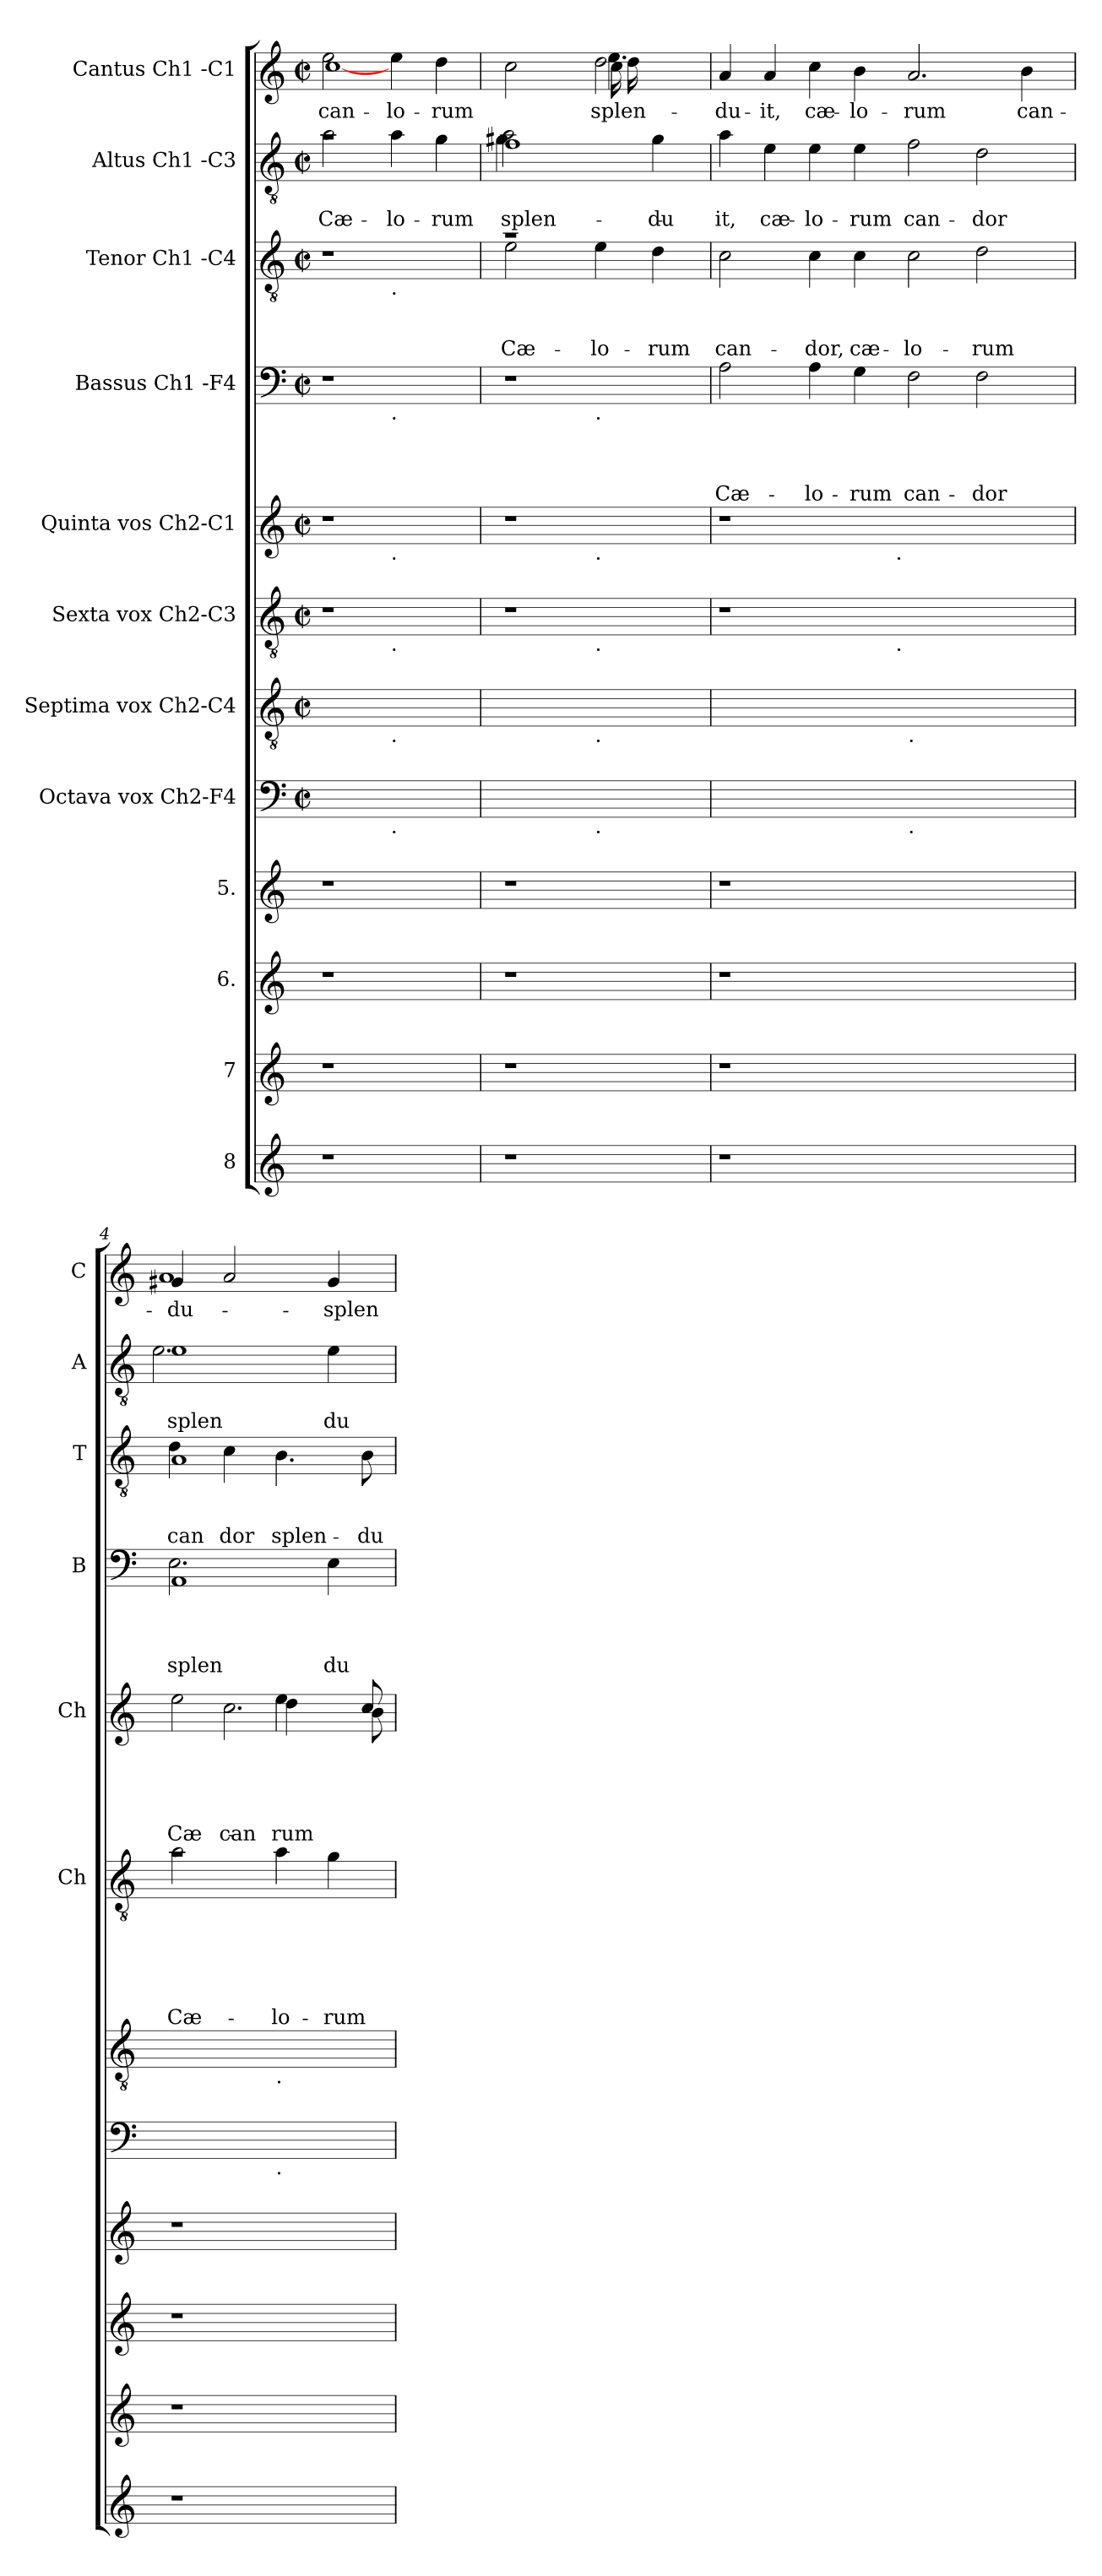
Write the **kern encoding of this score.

**kern	**kern	**kern	**kern	**kern	**kern	**kern	**text	**text	**text	**text	**text	**text	**kern	**text	**text	**text	**text	**text	**kern	**text	**text	**text	**text	**kern	**text	**text	**text	**kern	**text	**text	**kern	**text
*part12	*part11	*part10	*part9	*part8	*part7	*part6	*part6	*part6	*part6	*part6	*part6	*part6	*part5	*part5	*part5	*part5	*part5	*part5	*part4	*part4	*part4	*part4	*part4	*part3	*part3	*part3	*part3	*part2	*part2	*part2	*part1	*part1
*staff12	*staff11	*staff10	*staff9	*staff8	*staff7	*staff6	*staff6	*staff6	*staff6	*staff6	*staff6	*staff6	*staff5	*staff5	*staff5	*staff5	*staff5	*staff5	*staff4	*staff4	*staff4	*staff4	*staff4	*staff3	*staff3	*staff3	*staff3	*staff2	*staff2	*staff2	*staff1	*staff1
*I"8	*I"7	*I"6.	*I"5.	*I"Octava vox Ch2-F4	*I"Septima vox Ch2-C4	*I"Sexta vox Ch2-C3	*	*	*	*	*	*	*I"Quinta vos Ch2-C1	*	*	*	*	*	*I"Bassus Ch1 -F4	*	*	*	*	*I"Tenor Ch1 -C4	*	*	*	*I"Altus Ch1 -C3	*	*	*I"Cantus Ch1 -C1	*
*	*	*	*	*	*	*I'Ch	*	*	*	*	*	*	*I'Ch	*	*	*	*	*	*I'B	*	*	*	*	*I'T	*	*	*	*I'A	*	*	*I'C	*
*clefG2	*clefG2	*clefG2	*clefG2	*clefF4	*clefGv2	*clefGv2	*	*	*	*	*	*	*clefG2	*	*	*	*	*	*clefF4	*	*	*	*	*clefGv2	*	*	*	*clefGv2	*	*	*clefG2	*
*k[]	*k[]	*k[]	*k[]	*k[]	*k[]	*k[]	*	*	*	*	*	*	*k[]	*	*	*	*	*	*k[]	*	*	*	*	*k[]	*	*	*	*k[]	*	*	*k[]	*
*C:	*C:	*C:	*C:	*C:	*C:	*C:	*	*	*	*	*	*	*C:	*	*	*	*	*	*C:	*	*	*	*	*C:	*	*	*	*C:	*	*	*C:	*
*	*	*	*	*M2/2	*M2/2	*M2/2	*	*	*	*	*	*	*M2/2	*	*	*	*	*	*M2/2	*	*	*	*	*M2/2	*	*	*	*M2/2	*	*	*M2/2	*
*	*	*	*	*met(c|)	*met(c|)	*met(c|)	*	*	*	*	*	*	*met(c|)	*	*	*	*	*	*met(c|)	*	*	*	*	*met(c|)	*	*	*	*met(c|)	*	*	*met(c|)	*
=1	=1	=1	=1	=1	=1	=1	=1	=1	=1	=1	=1	=1	=1	=1	=1	=1	=1	=1	=1	=1	=1	=1	=1	=1	=1	=1	=1	=1	=1	=1	=1	=1
*	*	*	*	*	*	*	*	*	*	*	*	*	*	*	*	*	*	*	*	*	*	*	*	*	*	*	*	*^	*	*	*	*
!	!	!	!	!	!	!	!	!	!	!	!	!	!	!	!	!	!	!	!	!	!	!	!	!	!	!	!	!	!	!	!LO:LY:b	!	!LO:LY:b
*	*	*	*	*	*	*	*	*	*	*	*	*	*	*	*	*	*	*	*	*	*	*	*	*	*	*	*	*	*	*	*	*^	*
!	!	!	!	!	!	!	!	!	!	!	!	!	!	!	!	!	!	!	!	!	!	!	!	!	!	!	!	!	!	!	!	!	!	!LO:LY:b
*	*	*	*	*	*	*^	*	*	*	*	*	*	*^	*	*	*	*	*	*^	*	*	*	*	*^	*	*	*	*	*	*	*	*	*	*
1r	1r	1r	1r	2ryy	2ryy	1r	2ryy	.	.	.	.	.	.	1r	2ryy	.	.	.	.	.	1r	2ryy	.	.	.	.	1r	2ryy	.	.	.	1ra	2a\	.	Cæ-	2ee\	[>1cc	can-
!	!	!	!	!	!	!	!	!	!	!	!	!	!	!	!	!	!	!	!	!	!	!	!	!	!	!	!	!LO:TX:b:t=.	!	!	!	!	!	!	!	!	!	!
!	!	!	!	!	!	!	!	!	!	!	!	!	!	!	!	!	!	!	!	!	!	!LO:TX:b:t=.	!	!	!	!	!	!	!	!	!	!	!	!	!	!	!	!
!	!	!	!	!	!	!	!	!	!	!	!	!	!	!	!LO:TX:b:t=.	!	!	!	!	!	!	!	!	!	!	!	!	!	!	!	!	!	!	!	!	!	!	!
!	!	!	!	!	!	!	!LO:TX:b:t=.	!	!	!	!	!	!	!	!	!	!	!	!	!	!	!	!	!	!	!	!	!	!	!	!	!	!	!	!	!	!	!
!	!	!	!	!	!LO:TX:b:t=.	!	!	!	!	!	!	!	!	!	!	!	!	!	!	!	!	!	!	!	!	!	!	!	!	!	!	!	!	!	!	!	!	!
!	!	!	!	!LO:TX:b:t=.	!	!	!	!	!	!	!	!	!	!	!	!	!	!	!	!	!	!	!	!	!	!	!	!	!	!	!	!	!	!	!	!	!	!
!	!	!	!	!	!	!	!	!	!	!	!	!	!	!	!	!	!	!	!	!	!	!	!	!	!	!	!	!	!	!	!	!	!	!	!LO:LY:b	!	!	!LO:LY:b
.	.	.	.	2ryy	2ryy	.	2ryy	.	.	.	.	.	.	.	2ryy	.	.	.	.	.	.	2ryy	.	.	.	.	.	2ryy	.	.	.	.	4a\	.	-lo-	4ee\	.	-lo-
!	!	!	!	!	!	!	!	!	!	!	!	!	!	!	!	!	!	!	!	!	!	!	!	!	!	!	!	!	!	!	!	!	!	!	!LO:LY:b:rj	!	!	!LO:LY:b:rj
.	.	.	.	.	.	.	.	.	.	.	.	.	.	.	.	.	.	.	.	.	.	.	.	.	.	.	.	.	.	.	.	.	4g\	.	-rum	4dd\	.	-rum
*	*	*	*	*	*	*	*	*	*	*	*	*	*	*	*	*	*	*	*	*	*	*	*	*	*	*	*	*	*	*	*	*	*	*	*	*v	*v	*
=2	=2	=2	=2	=2	=2	=2	=2	=2	=2	=2	=2	=2	=2	=2	=2	=2	=2	=2	=2	=2	=2	=2	=2	=2	=2	=2	=2	=2	=2	=2	=2	=2	=2	=2	=2	=2	=2
!	!	!	!	!	!	!	!	!	!	!	!	!	!	!	!	!	!	!	!	!	!	!	!	!	!	!	!	!	!	!	!LO:LY:b	!	!	!	!LO:LY:b	!	!
!	!	!	!	!	!	!	!	!	!	!	!	!	!	!	!	!	!	!	!	!	!	!	!	!	!	!	!	!	!	!	!	!	!	!	!LO:LY:b	!	!
*	*	*	*	*	*	*	*	*	*	*	*	*	*	*	*	*	*	*	*	*	*	*	*	*	*	*	*	*	*	*	*	*	*^	*	*	*	*
!	!	!	!	!	!	!	!	!	!	!	!	!	!	!	!	!	!	!	!	!	!	!	!	!	!	!	!	!	!	!	!	!	!	!	!	!LO:LY:b	!	!
*	*	*	*	*	*	*	*	*	*	*	*	*	*	*	*	*	*	*	*	*	*	*	*	*	*	*	*	*	*	*	*	*	*	*	*	*	*^	*
*	*	*	*	*	*	*	*	*	*	*	*	*	*	*	*	*	*	*	*	*	*	*	*	*	*	*	*	*	*	*	*	*	*	*	*	*	*	*^	*
*	*	*	*	*	*	*	*	*	*	*	*	*	*	*	*	*	*	*	*	*	*	*	*	*	*	*	*	*	*	*	*	*	*	*	*	*	*	*	*^	*
1r	1r	1r	1r	2ryy	2ryy	1r	2ryy	.	.	.	.	.	.	1r	2ryy	.	.	.	.	.	1r	2ryy	.	.	.	.	1ra	2e\	.	.	Cæ-	1f	4g#X\	2a\	.	splen-	2cc\	2ryy	2ryy	2ryy	.
.	.	.	.	.	.	.	.	.	.	.	.	.	.	.	.	.	.	.	.	.	.	.	.	.	.	.	.	.	.	.	.	.	2.ryy	.	.	.	.	.	.	.	.
!	!	!	!	!	!	!	!	!	!	!	!	!	!	!	!	!	!	!	!	!	!	!LO:TX:b:t=.	!	!	!	!	!	!	!	!	!	!	!	!	!	!	!	!	!	!	!
!	!	!	!	!	!	!	!	!	!	!	!	!	!	!	!LO:TX:b:t=.	!	!	!	!	!	!	!	!	!	!	!	!	!	!	!	!	!	!	!	!	!	!	!	!	!	!
!	!	!	!	!	!	!	!LO:TX:b:t=.	!	!	!	!	!	!	!	!	!	!	!	!	!	!	!	!	!	!	!	!	!	!	!	!	!	!	!	!	!	!	!	!	!	!
!	!	!	!	!	!LO:TX:b:t=.	!	!	!	!	!	!	!	!	!	!	!	!	!	!	!	!	!	!	!	!	!	!	!	!	!	!	!	!	!	!	!	!	!	!	!	!
!	!	!	!	!LO:TX:b:t=.	!	!	!	!	!	!	!	!	!	!	!	!	!	!	!	!	!	!	!	!	!	!	!	!	!	!	!	!	!	!	!	!	!	!	!	!	!
!	!	!	!	!	!	!	!	!	!	!	!	!	!	!	!	!	!	!	!	!	!	!	!	!	!	!	!	!	!	!	!LO:LY:b	!	!	!	!	!	!	!	!	!	!LO:LY:b
!	!	!	!	!	!	!	!	!	!	!	!	!	!	!	!	!	!	!	!	!	!	!	!	!	!	!	!	!	!	!	!	!	!	!	!	!	!	!	!	!	!LO:LY:b
.	.	.	.	2ryy	2ryy	.	2ryy	.	.	.	.	.	.	.	2ryy	.	.	.	.	.	.	2ryy	.	.	.	.	.	4e\	.	.	-lo-	.	.	4ryy	.	.	2dd\	4.ee\	16dd\	16cc\	splen-
.	.	.	.	.	.	.	.	.	.	.	.	.	.	.	.	.	.	.	.	.	.	.	.	.	.	.	.	.	.	.	.	.	.	.	.	.	.	.	4..ryy	4..ryy	.
!	!	!	!	!	!	!	!	!	!	!	!	!	!	!	!	!	!	!	!	!	!	!	!	!	!	!	!	!	!	!	!LO:LY:b	!	!	!	!	!LO:LY:b	!	!	!	!	!
.	.	.	.	.	.	.	.	.	.	.	.	.	.	.	.	.	.	.	.	.	.	.	.	.	.	.	.	4d\	.	.	-rum	.	.	4g#\	.	-du-	.	.	.	.	.
.	.	.	.	.	.	.	.	.	.	.	.	.	.	.	.	.	.	.	.	.	.	.	.	.	.	.	.	.	.	.	.	.	.	.	.	.	.	8ryy	.	.	.
*	*	*	*	*	*	*	*	*	*	*	*	*	*	*	*	*	*	*	*	*	*	*	*	*	*	*	*v	*v	*	*	*	*	*	*	*	*	*	*v	*v	*v	*
*	*	*	*	*	*	*	*	*	*	*	*	*	*	*	*	*	*	*	*	*	*	*	*	*	*	*	*	*	*	*	*v	*v	*v	*	*	*	*	*
=3	=3	=3	=3	=3	=3	=3	=3	=3	=3	=3	=3	=3	=3	=3	=3	=3	=3	=3	=3	=3	=3	=3	=3	=3	=3	=3	=3	=3	=3	=3	=3	=3	=3	=3	=3	=3
!	!	!	!	!	!	!	!	!	!	!	!	!	!	!	!	!	!	!	!	!	!	!	!	!	!	!LO:LY:b	!	!	!	!LO:LY:b	!	!	!LO:LY:b	!	!	!LO:LY:b
*	*	*	*	*	*	*	*	*	*	*	*	*	*	*	*	*	*	*	*	*	*v	*v	*	*	*	*	*	*	*	*	*	*	*	*v	*v	*
1r	1r	1r	1r	1ryy	1ryy	1r	2ryy	.	.	.	.	.	.	1r	2ryy	.	.	.	.	.	2A\	.	.	.	Cæ-	2c\	.	.	can-	4a\	.	-it,	4a/	-du-
!	!	!	!	!	!	!	!	!	!	!	!	!	!	!	!	!	!	!	!	!	!	!	!	!	!	!	!	!	!	!	!	!LO:LY:b	!	!LO:LY:b
.	.	.	.	.	.	.	.	.	.	.	.	.	.	.	.	.	.	.	.	.	.	.	.	.	.	.	.	.	.	4e\	.	cæ-	4a/	-it,
!	!	!	!	!	!	!	!	!	!	!	!	!	!	!	!	!	!	!	!	!	!	!	!	!	!LO:LY:b	!	!	!	!LO:LY:b	!	!	!LO:LY:b	!	!LO:LY:b
.	.	.	.	.	.	.	4...ryy	.	.	.	.	.	.	.	4...ryy	.	.	.	.	.	4A\	.	.	.	-lo-	4c\	.	.	-dor,	4e\	.	-lo-	4cc\	cæ-
!	!	!	!	!	!	!	!	!	!	!	!	!	!	!	!	!	!	!	!	!	!	!	!	!	!LO:LY:b	!	!	!	!LO:LY:b	!	!	!LO:LY:b:rj	!	!LO:LY:b:rj
.	.	.	.	.	.	.	.	.	.	.	.	.	.	.	.	.	.	.	.	.	4G\	.	.	.	-rum	4c\	.	.	cæ-	4e\	.	-rum	4b\	-lo-
!	!	!	!	!	!	!	!	!	!	!	!	!	!	!	!LO:TX:b:t=.	!	!	!	!	!	!	!	!	!	!	!	!	!	!	!	!	!	!	!
!	!	!	!	!	!	!	!LO:TX:b:t=.	!	!	!	!	!	!	!	!	!	!	!	!	!	!	!	!	!	!	!	!	!	!	!	!	!	!	!
.	.	.	.	.	.	.	1ryy	.	.	.	.	.	.	.	1ryy	.	.	.	.	.	.	.	.	.	.	.	.	.	.	.	.	.	.	.
!	!	!	!	!	!LO:TX:b:t=.	!	!	!	!	!	!	!	!	!	!	!	!	!	!	!	!	!	!	!	!	!	!	!	!	!	!	!	!	!
!	!	!	!	!LO:TX:b:t=.	!	!	!	!	!	!	!	!	!	!	!	!	!	!	!	!	!	!	!	!	!	!	!	!	!	!	!	!	!	!
!	!	!	!	!	!	!	!	!	!	!	!	!	!	!	!	!	!	!	!	!	!	!	!	!	!LO:LY:b	!	!	!	!LO:LY:b	!	!	!LO:LY:b	!	!LO:LY:b
1ryy	1ryy	1ryy	1ryy	1ryy	1ryy	1ryy	.	.	.	.	.	.	.	1ryy	.	.	.	.	.	.	2F\	.	.	.	can-	2c\	.	.	-lo-	2f\	.	can-	2.a/	-rum
!	!	!	!	!	!	!	!	!	!	!	!	!	!	!	!	!	!	!	!	!	!	!	!	!	!LO:LY:b:rj	!	!	!	!LO:LY:b	!	!	!LO:LY:b:rj	!	!
.	.	.	.	.	.	.	.	.	.	.	.	.	.	.	.	.	.	.	.	.	2F\	.	.	.	-dor	2d\	.	.	-rum	2d\	.	-dor	.	.
!	!	!	!	!	!	!	!	!	!	!	!	!	!	!	!	!	!	!	!	!	!	!	!	!	!	!	!	!	!	!	!	!	!	!LO:LY:b
.	.	.	.	.	.	.	.	.	.	.	.	.	.	.	.	.	.	.	.	.	.	.	.	.	.	.	.	.	.	.	.	.	4b\	can-
.	.	.	.	.	.	.	32ryy	.	.	.	.	.	.	.	32ryy	.	.	.	.	.	.	.	.	.	.	.	.	.	.	.	.	.	.	.
=4	=4	=4	=4	=4	=4	=4	=4	=4	=4	=4	=4	=4	=4	=4	=4	=4	=4	=4	=4	=4	=4	=4	=4	=4	=4	=4	=4	=4	=4	=4	=4	=4	=4	=4
!	!	!	!	!	!	!	!	!	!	!	!	!	!LO:LY:b	!	!	!	!	!	!	!LO:LY:b	!	!	!	!	!LO:LY:b	!	!	!	!	!	!	!	!	!
*	*	*	*	*	*	*	*	*	*	*	*	*	*	*^	*^	*	*	*	*	*	*^	*	*	*	*	*	*	*	*	*	*	*	*	*
!	!	!	!	!	!	!	!	!	!	!	!	!	!	!	!	!	!	!	!	!	!	!	!	!	!	!	!	!LO:LY:b	!	!	!	!LO:LY:b:rj	!	!	!	!	!
*	*	*	*	*	*	*	*	*	*	*	*	*	*	*	*	*	*	*	*	*	*	*	*	*	*	*	*	*	*^	*	*	*	*	*	*	*	*
!	!	!	!	!	!	!	!	!	!	!	!	!	!	!	!	!	!	!	!	!	!	!	!	!	!	!	!	!	!	!	!	!	!LO:LY:b	!	!	!LO:LY:b	!	!
*	*	*	*	*	*	*	*	*	*	*	*	*	*	*	*	*	*	*	*	*	*	*	*	*	*	*	*	*	*	*	*	*	*	*^	*	*	*	*
!	!	!	!	!	!	!	!	!	!	!	!	!	!	!	!	!	!	!	!	!	!	!	!	!	!	!	!	!	!	!	!	!	!	!	!	!	!LO:LY:b	!	!LO:LY:b
*	*	*	*	*	*	*	*	*	*	*	*	*	*	*	*	*	*	*	*	*	*	*	*	*	*	*	*	*	*	*	*	*	*	*	*	*	*	*^	*
!	!	!	!	!	!	!	!	!	!	!	!	!	!	!	!	!	!	!	!	!	!	!	!	!	!	!	!	!	!	!	!	!	!	!	!	!	!	!	!	!LO:LY:b
1r	1r	1r	1r	2ryy	2ryy	1ra	2a\	.	.	.	.	.	Cæ-	2ee\	2ryy	4ryy	2..ryy	.	.	.	.	Cæ-	1AA	2.E\	.	.	.	splen-	1A	4d\	.	.	can-	1e	2.e\	.	splen-	4g#X/	1a	-du-
!	!	!	!	!	!	!	!	!	!	!	!	!	!	!	!	!	!	!	!	!	!	!LO:LY:b	!	!	!	!	!	!	!	!	!	!	!LO:LY:b:rj	!	!	!	!	!	!	!
.	.	.	.	.	.	.	.	.	.	.	.	.	.	.	.	2.cc\	.	.	.	.	.	can-	.	.	.	.	.	.	.	4c\	.	.	-dor	.	.	.	.	2a/	.	.
!	!	!	!	!	!LO:TX:b:t=.	!	!	!	!	!	!	!	!	!	!	!	!	!	!	!	!	!	!	!	!	!	!	!	!	!	!	!	!	!	!	!	!	!	!	!
!	!	!	!	!LO:TX:b:t=.	!	!	!	!	!	!	!	!	!	!	!	!	!	!	!	!	!	!	!	!	!	!	!	!	!	!	!	!	!	!	!	!	!	!	!	!
!	!	!	!	!	!	!	!	!	!	!	!	!	!LO:LY:b	!	!	!	!	!	!	!	!	!LO:LY:b	!	!	!	!	!	!	!	!	!	!	!	!	!	!	!	!	!	!
!	!	!	!	!	!	!	!	!	!	!	!	!	!	!	!	!	!	!	!	!	!	!LO:LY:b	!	!	!	!	!	!	!	!	!	!	!LO:LY:b	!	!	!	!	!	!	!
.	.	.	.	2ryy	2ryy	.	4a\	.	.	.	.	.	-lo-	4ee\	4dd\	.	.	.	.	.	.	-rum	.	.	.	.	.	.	.	4.B\	.	.	splen-	.	.	.	.	.	.	.
!	!	!	!	!	!	!	!	!	!	!	!	!	!LO:LY:b:rj	!	!	!	!	!	!	!	!	!	!	!	!	!	!	!LO:LY:b	!	!	!	!	!	!	!	!	!LO:LY:b	!	!	!LO:LY:b
.	.	.	.	.	.	.	4g\	.	.	.	.	.	-rum	8ryy	4ryy	.	.	.	.	.	.	.	.	4E\	.	.	.	-du-	.	.	.	.	.	.	4e\	.	-du-	4g#/	.	splen-
!	!	!	!	!	!	!	!	!	!	!	!	!	!	!	!	!	!	!	!	!	!	!	!	!	!	!	!	!	!	!	!	!	!LO:LY:b	!	!	!	!	!	!	!
.	.	.	.	.	.	.	.	.	.	.	.	.	.	8cc/	.	.	8b\	.	.	.	.	.	.	.	.	.	.	.	.	8B\	.	.	-du-	.	.	.	.	.	.	.
*	*	*	*	*	*	*v	*v	*	*	*	*	*	*	*	*	*	*	*	*	*	*	*	*v	*v	*	*	*	*	*v	*v	*	*	*	*v	*v	*	*	*v	*v	*
*	*	*	*	*	*	*	*	*	*	*	*	*	*v	*v	*v	*v	*	*	*	*	*	*	*	*	*	*	*	*	*	*	*	*	*	*	*
=	=	=	=	=	=	=	=	=	=	=	=	=	=	=	=	=	=	=	=	=	=	=	=	=	=	=	=	=	=	=	=	=
*-	*-	*-	*-	*-	*-	*-	*-	*-	*-	*-	*-	*-	*-	*-	*-	*-	*-	*-	*-	*-	*-	*-	*-	*-	*-	*-	*-	*-	*-	*-	*-	*-
